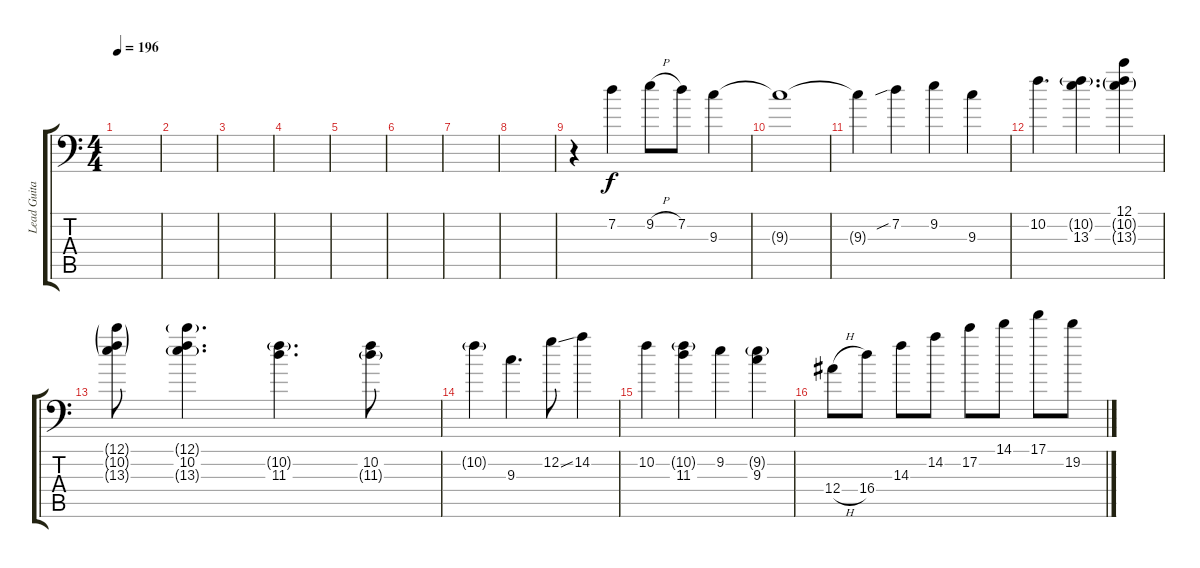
\track ("Lead Guitar" "Lead Guita") {instrument distortionguitar}
\staff {score tabs}
\tuning (C4 G3 Eb3 Bb2 F2 Bb1) {hide}
\ts (4 4)
\tempo 196
\clef f4
\ks c
|
|
|
|
|
|
|
|
r.4 7.2.4 9.2{h}.8 7.2.8 9.3.4 |
9.3{t}.1 |
9.3{t}.4 7.2{sib}.4 9.2.4 9.3.4 |
10.2.4{d} (10.2{g} 13.3).4{d} (12.1 10.2{g} 13.3{g}).4 |
(12.1{g} 10.2{g} 13.3{g}).8 (12.1{g} 10.2 13.3{g}).4{d} (10.2{g} 11.3).4{d} (10.2 11.3{g}).8 |
10.2{g}.4 9.3.4{d} 12.2{ss}.8 14.2.4 |
10.2.4 (10.2{g} 11.3).4 9.2.4 (9.2{g} 9.3).4 |
12.4{h}.8 16.4.8 14.3.8 14.2.8 17.2.8 14.1.8 17.1.8 19.2.8
